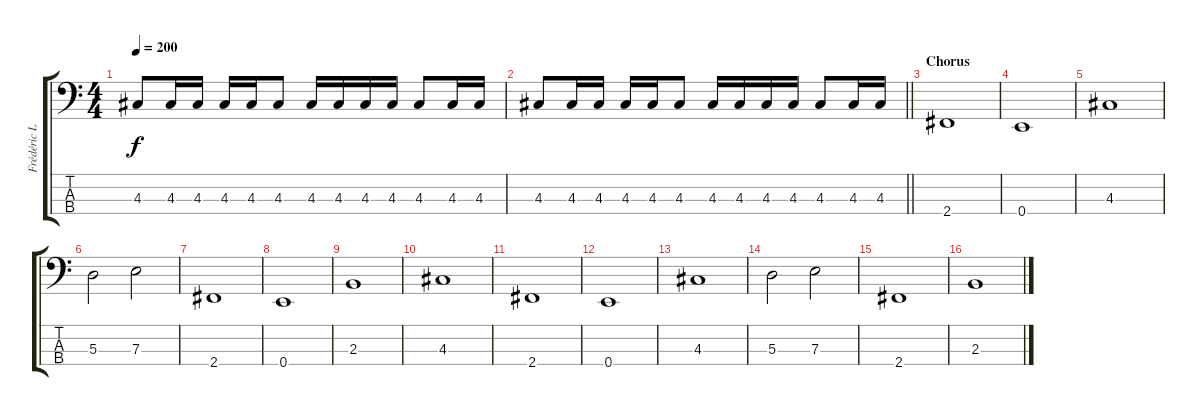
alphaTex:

\track ("Frédéric Leclercq | Bass Gtr." "Frédéric L") {instrument electricbasspick}
\staff {score tabs}
\tuning (G2 D2 A1 E1) {hide}
\ts (4 4)
\tempo 200
\clef f4
\ks c
4.3.8{dy f} 4.3.16 4.3.16 4.3.16 4.3.16 4.3.8 4.3.16 4.3.16 4.3.16 4.3.16 4.3.8 4.3.16 4.3.16 |
\barLineRight lightlight
4.3.8 4.3.16 4.3.16 4.3.16 4.3.16 4.3.8 4.3.16 4.3.16 4.3.16 4.3.16 4.3.8 4.3.16 4.3.16 |
\section ("" "Chorus")
2.4.1 |
0.4.1 |
4.3.1 |
5.3.2 7.3.2 |
2.4.1 |
0.4.1 |
2.3.1 |
4.3.1 |
2.4.1 |
0.4.1 |
4.3.1 |
5.3.2 7.3.2 |
2.4.1 |
2.3.1
